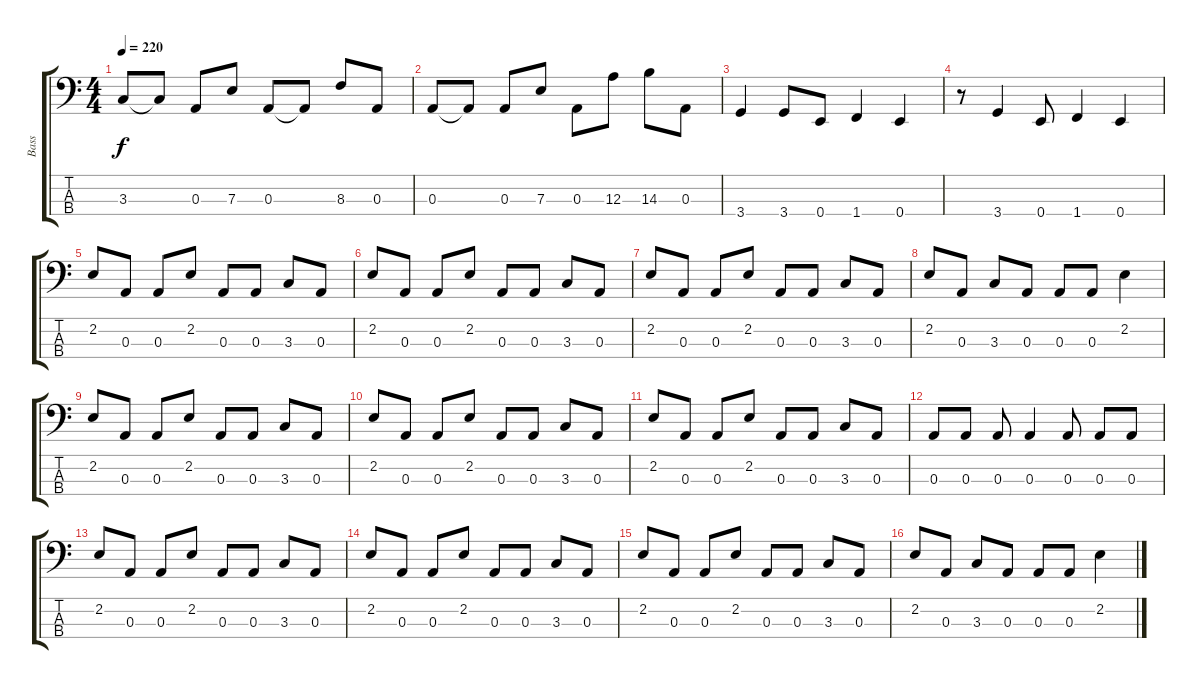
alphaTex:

\track ("Bass" "Bass") {instrument electricbasspick}
\staff {score tabs}
\tuning (G2 D2 A1 E1) {hide}
\ts (4 4)
\tempo 220
\clef f4
\ks c
3.3.8{dy f} 3.3{t}.8 0.3.8 7.3.8 0.3.8 0.3{t}.8 8.3.8 0.3.8 |
0.3.8 0.3{t}.8 0.3.8 7.3.8 0.3.8 12.3.8 14.3.8 0.3.8 |
3.4.4 3.4.8 0.4.8 1.4.4 0.4.4 |
r.8 3.4.4 0.4.8 1.4.4 0.4.4 |
2.2.8 0.3.8 0.3.8 2.2.8 0.3.8 0.3.8 3.3.8 0.3.8 |
2.2.8 0.3.8 0.3.8 2.2.8 0.3.8 0.3.8 3.3.8 0.3.8 |
2.2.8 0.3.8 0.3.8 2.2.8 0.3.8 0.3.8 3.3.8 0.3.8 |
2.2.8 0.3.8 3.3.8 0.3.8 0.3.8 0.3.8 2.2.4 |
2.2.8 0.3.8 0.3.8 2.2.8 0.3.8 0.3.8 3.3.8 0.3.8 |
2.2.8 0.3.8 0.3.8 2.2.8 0.3.8 0.3.8 3.3.8 0.3.8 |
2.2.8 0.3.8 0.3.8 2.2.8 0.3.8 0.3.8 3.3.8 0.3.8 |
0.3.8 0.3.8 0.3.8 0.3.4 0.3.8 0.3.8 0.3.8 |
2.2.8 0.3.8 0.3.8 2.2.8 0.3.8 0.3.8 3.3.8 0.3.8 |
2.2.8 0.3.8 0.3.8 2.2.8 0.3.8 0.3.8 3.3.8 0.3.8 |
2.2.8 0.3.8 0.3.8 2.2.8 0.3.8 0.3.8 3.3.8 0.3.8 |
2.2.8 0.3.8 3.3.8 0.3.8 0.3.8 0.3.8 2.2.4
